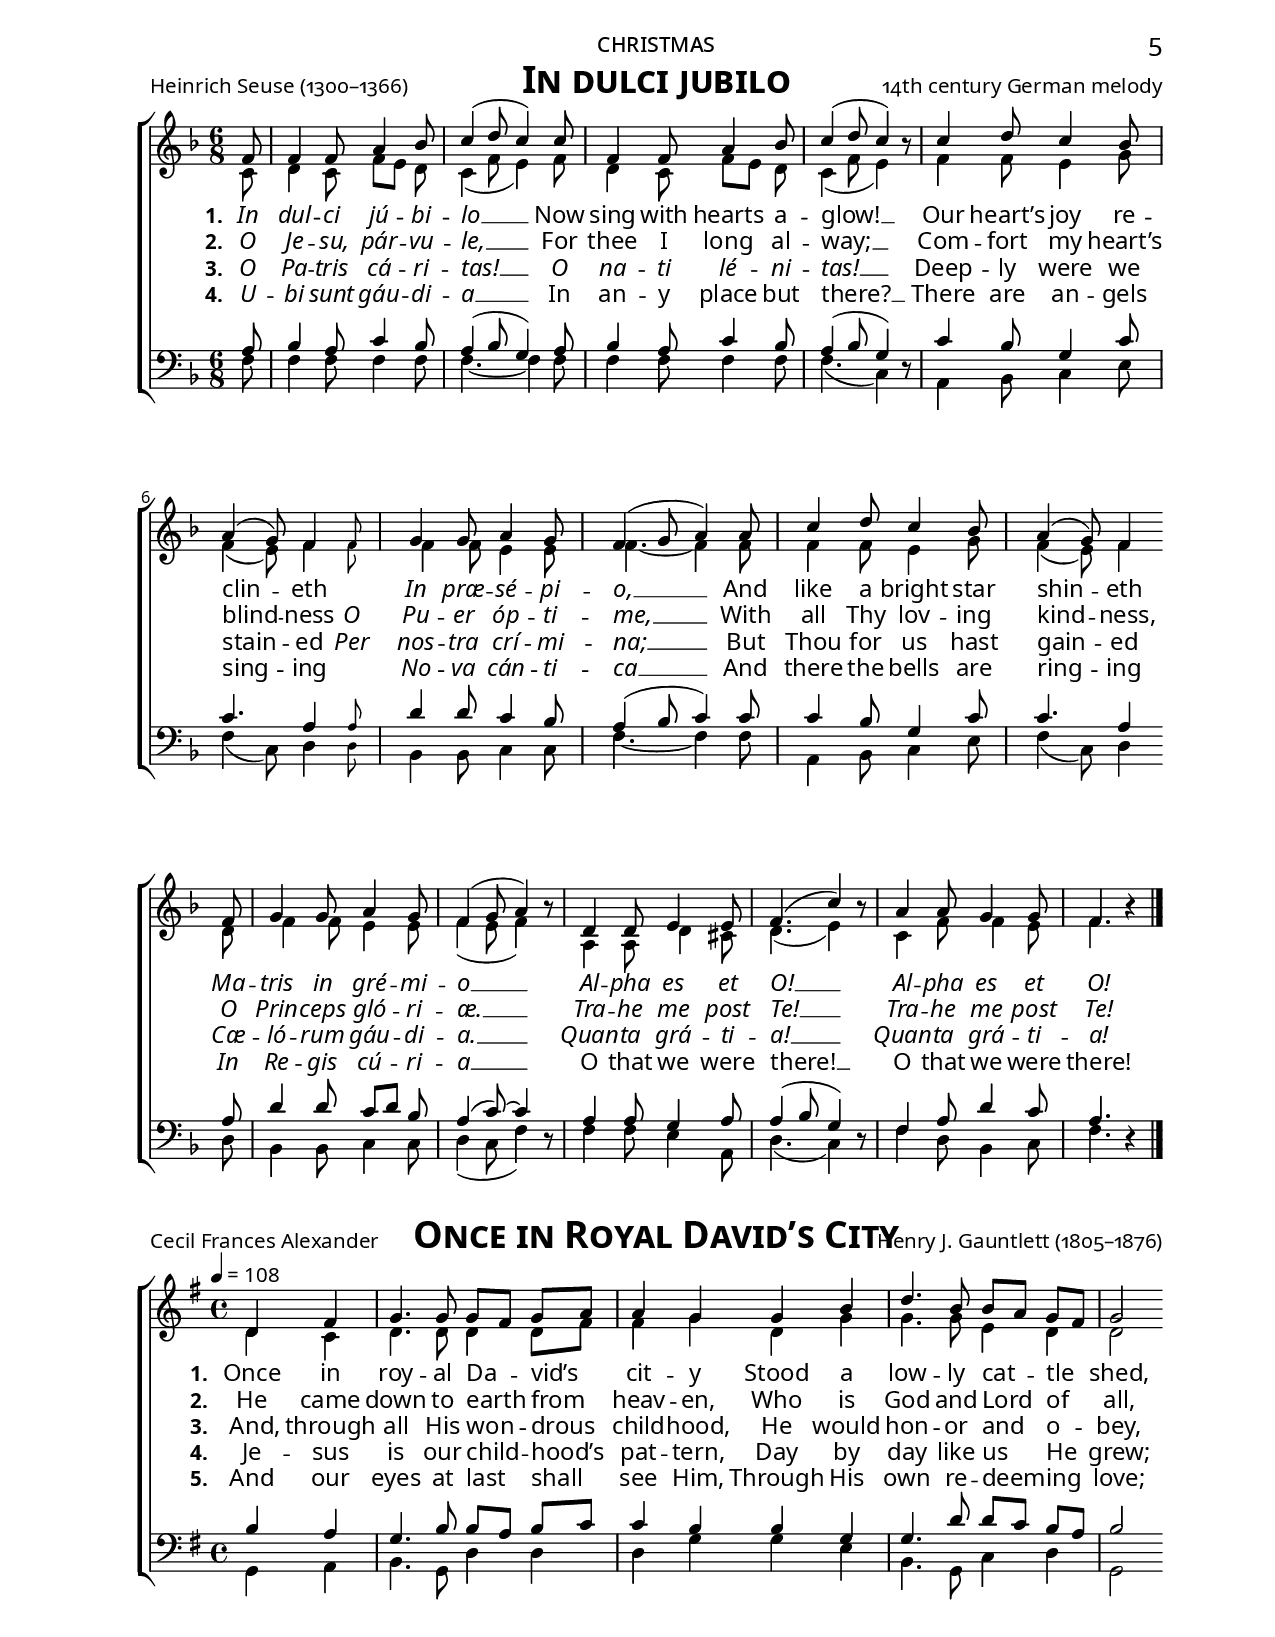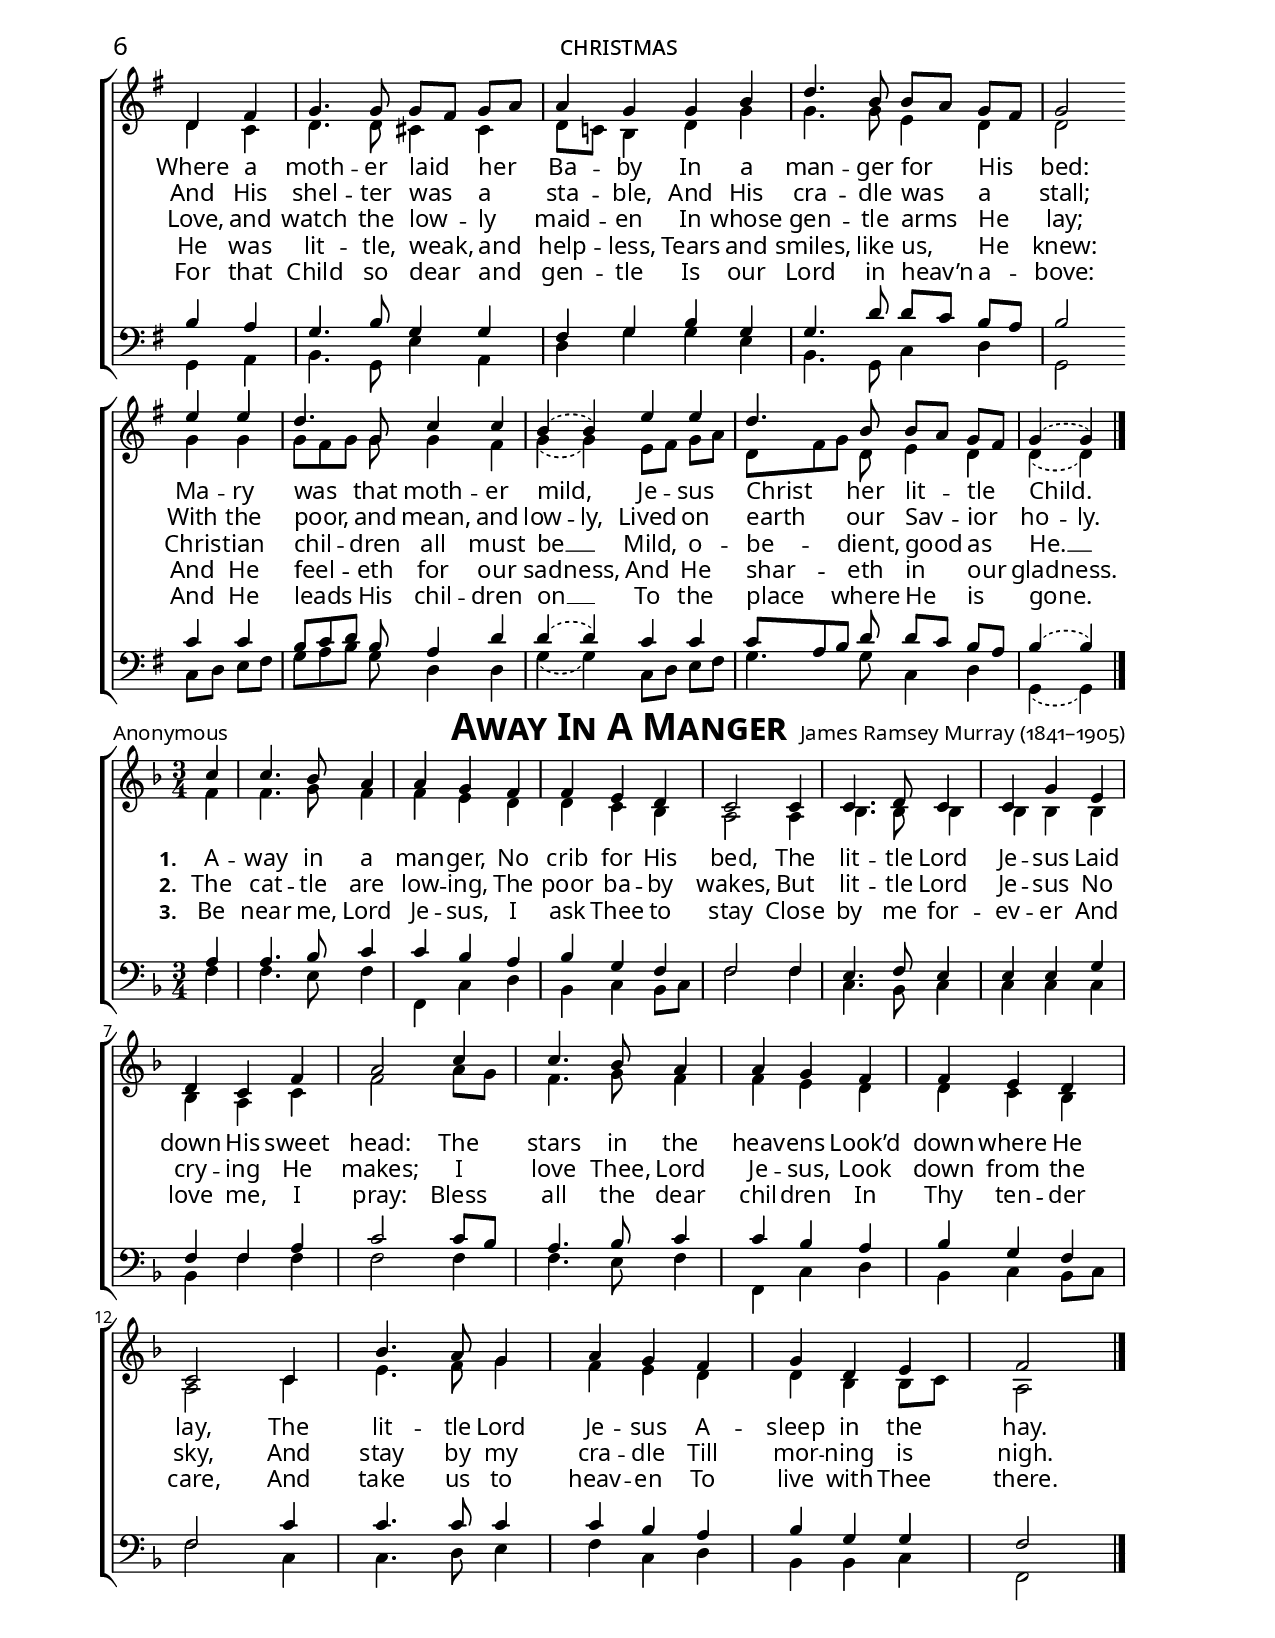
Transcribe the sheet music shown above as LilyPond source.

\version "2.14.2"
\include "util.ly"
\header {
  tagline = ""%\markup { "from" \concat{\italic "HymnsAndCarolsOfChristmas.com"}}
}
\paper {
  print-all-headers = ##t
  paper-height = 11\in
  paper-width = 8.5\in
  indent = 0\in
  %system-system-spacing = #'((basic-distance . 10) (padding . 0))
  system-system-spacing =
    #'((basic-distance . 0)
       (minimum-distance . 0)
       (padding . -5)
       (stretchability . 100))
  markup-system-spacing =
   #'((basic-distance . 0)
      (minimum-distance . 0)
      (padding . 0)
      (stretchability . 0))
  score-markup-spacing =
    #'((basic-distance . 0)
       (minimum-distance . 0)
       (padding . -20)
       (stretchability . 50))
  ragged-last-bottom = ##f
  ragged-bottom = ##f
  two-sided = ##t
  inner-margin = 1\in
  outer-margin = 0.75\in
  top-margin = 0.26\in
  bottom-margin = 0.25\in
  first-page-number = #005
  print-first-page-number = ##t
  headerLine = \markup{\override #'(font-name . "Garamond Premier Pro") \smallCapsOldStyle"christmas"}
  oddHeaderMarkup = \markup\fill-line{
     \override #'(font-name . "Garamond Premier Pro")\abs-fontsize #12.5
     \combine 
        \fill-line{"" \on-the-fly #print-page-number-check-first
        \oldStylePageNum""
        }
        \fill-line{\headerLine}
  }
  evenHeaderMarkup = \markup {
     \override #'(font-name . "Garamond Premier Pro")\abs-fontsize #12.5
     \combine
        \on-the-fly #print-page-number-check-first
        \oldStylePageNum""
        \fill-line{\headerLine}
  }
}
#(set-global-staff-size 18) \paper{ #(define fonts (make-pango-font-tree "Garamond Premier Pro" "Garamond Premier Pro" "Garamond Premier Pro" (/ 18 20))) }



global = {
  \key f \major
  \time 6/8
}

sopMusic = \relative c' {
  \partial 8 f8 |
  f4 f8 a4 bes8 |
  c4( d8 c4) c8 |
  f,4 f8 a4 bes8 |
  c4( d8 c4) b8\rest |
  c4 d8 c4 bes8 |
  
  a4( g8) f4 \teeny f8 \normalsize |
  g4 g8 a4 g8 |
  f4( g8 a4) a8 |
  c4 d8 c4 bes8 |
  a4( g8) f4 \bar"" \break f8 |
  
  g4 g8 a4 g8 |
  f4( g8 a4) b8\rest |
  d,4 d8 e4 e8 |
  f4.( c'4) b8\rest |
  a4 a8 g4 g8 |
  f4. b4\rest \bar "|."
}
sopWords = \lyricmode {
  
}

altoMusic = \relative c' {
  c8 |
  d4 c8 f[ e] d |
  c4( f8 e4) f8 |
  d4 c8 f[ e] d |
  c4( f8 e4) s8 |
  f4 f8 e4 g8 |
  
  f4( e8) f4 \teeny f8 \normalsize |
  f4 f8 e4 e8 |
  f4.~ f4 f8 |
  f4 f8 e4 g8 |
  f4( e8) f4 d8 |
  
  f4 f8 e4 e8 |
  f4( e8 f4) s8 |
  a,4 a8 d4 cis8 |
  d4.( e4) s8 |
  c4 f8 f4 e8 |
  f4. s4 \bar "|."

}
altoWords = \lyricmode {
  \dropLyricsV
  \set stanza = "1. "
  \markup\italic In \markup\italic dul -- \markup\italic ci \markup\italic jú -- \markup\italic bi -- \markup\italic lo __ Now sing with hearts a -- glow! __
  Our heart’s joy re -- clin -- eth "" \markup\italic In \markup\italic præ -- \markup\italic sé -- \markup\italic pi -- \markup\italic o, __
  And like a bright star shin -- eth
  \markup\italic Ma -- \markup\italic tris \markup\italic in \markup\italic gré -- \markup\italic mi -- \markup\italic o __
  \markup\italic Al -- \markup\italic pha \markup\italic es \markup\italic et \markup\italic O! __
  \markup\italic Al -- \markup\italic pha \markup\italic es \markup\italic et \markup\italic O!
}
altoWordsII = \lyricmode {
  \dropLyricsV
  \set stanza = "2. "
  \markup\italic O \markup\italic Je -- \markup\italic su, \markup\italic pár -- \markup\italic vu -- \markup\italic le, __
  For thee I long al -- way; __
  Com -- fort my heart’s blind -- ness
  \markup\italic O \markup\italic Pu -- \markup\italic er \markup\italic óp -- \markup\italic ti -- \markup\italic me, __
  With all Thy lov -- ing kind -- ness,
  \markup\italic O \markup\italic Prin -- \markup\italic ceps \markup\italic gló -- \markup\italic ri -- \markup\italic æ. __
  \markup\italic Tra -- \markup\italic he \markup\italic me \markup\italic post \markup\italic Te! __
  \markup\italic Tra -- \markup\italic he \markup\italic me \markup\italic post \markup\italic Te!
}
altoWordsIII = \lyricmode {
  \dropLyricsV
  \set stanza = "3. "
  \markup\italic O \markup\italic Pa -- \markup\italic tris \markup\italic cá -- \markup\italic ri -- \markup\italic tas! __
  \markup\italic O \markup\italic na -- \markup\italic ti \markup\italic lé -- \markup\italic ni -- \markup\italic tas! __
  Deep -- ly were we stain -- ed
  \markup\italic Per \markup\italic nos -- \markup\italic tra \markup\italic crí -- \markup\italic mi -- \markup\italic na; __
  But Thou for us hast gain -- ed
  \markup\italic Cæ -- \markup\italic ló -- \markup\italic rum \markup\italic gáu -- \markup\italic di -- \markup\italic a. __
  \markup\italic Quan -- \markup\italic ta \markup\italic grá -- \markup\italic ti -- \markup\italic a! __
  \markup\italic Quan -- \markup\italic ta \markup\italic grá -- \markup\italic ti -- \markup\italic a!
}
altoWordsIV = \lyricmode {
  \dropLyricsV
  \set stanza = "4. "
  \markup\italic U -- \markup\italic bi \markup\italic sunt \markup\italic gáu -- \markup\italic di -- \markup\italic a __
  In an -- y place but there? __
  There are an -- gels sing -- ing ""
  \markup\italic No -- \markup\italic va \markup\italic cán -- \markup\italic ti -- \markup\italic ca __
  And there the bells are ring -- ing
  \markup\italic In \markup\italic Re -- \markup\italic gis \markup\italic cú -- \markup\italic ri -- \markup\italic a __
  O that we were there! __
  O that we were there!
}

tenorMusic = \relative c' {
  a8 |
  bes4 a8 c4 bes8 |
  a4( bes8 g4) a8 |
  bes4 a8 c4 bes8 |
  a4( bes8 g4) s8 |
  c4 bes8 g4 c8 |
  
  c4. a4 \teeny a8 \normalsize |
  d4 d8 c4 bes8 |
  a4( bes8 c4) c8 |
  c4 bes8 g4 c8 |
  c4. a4 a8 |
  
  d4 d8 c[ d] bes |
  a4( c8)~ c4 s8 |
  a4 a8 g4 a8 |
  a4( bes8 g4) s8 |
  f4 a8 d4 c8 |
  a4. s4 \bar "|."
}
tenorWords = \lyricmode {

}

bassMusic = \relative c {
  f8 |
  f4 f8 f4 f8 |
  f4.~ f4 f8 |
  f4 f8 f4 f8 |
  f4.( c4) d8\rest |
  a4 bes8 c4 e8 |
  
  f4( c8) d4 \teeny d8 \normalsize |
  bes4 bes8 c4 c8 |
  f4.~ f4 f8 |
  a,4 bes8 c4 e8 |
  f4( c8) d4 d8 |
  
  bes4 bes8 c4 c8 |
  d4( c8 f4) d8\rest |
  f4 f8 e4 a,8 |
  d4.( c4) d8\rest |
  f4 d8 bes4 c8 |
  f4. d4\rest \bar "|."

}
bassWords = \lyricmode {

}

\score {
  <<
   \new ChoirStaff <<
%    \new Lyrics = sopranos \with { \override VerticalAxisGroup #'nonstaff-relatedstaff-spacing = #'((basic-distance . 1)) }
    \new Staff = women <<
      \new Voice = "sopranos" { \voiceOne << \global \sopMusic >> }
      \new Voice = "altos" { \voiceTwo << \global \altoMusic >> }
    >>
    \new Lyrics \with { alignAboveContext = "women" \override VerticalAxisGroup #'nonstaff-relatedstaff-spacing = #'((basic-distance . 1))} \lyricsto "sopranos" \sopWords
    \new Lyrics = "altosIV"  \with { alignBelowContext = "women" } \lyricsto "sopranos" \altoWordsIV
    \new Lyrics = "altosIII"  \with { alignBelowContext = "women" } \lyricsto "sopranos" \altoWordsIII
    \new Lyrics = "altosII"  \with { alignBelowContext = "women" } \lyricsto "sopranos" \altoWordsII
    \new Lyrics = "altos"  \with { alignBelowContext = "women" \override VerticalAxisGroup #'nonstaff-relatedstaff-spacing = #'((basic-distance . 1)) } \lyricsto "sopranos" \altoWords
   \new Staff = men <<
      \clef bass
      \new Voice = "tenors" { \voiceOne << \global \tenorMusic >> }
      \new Voice = "basses" { \voiceTwo << \global \bassMusic >> }
    >>
    \new Lyrics \with { alignAboveContext = "men" \override VerticalAxisGroup #'nonstaff-relatedstaff-spacing = #'((basic-distance . 1)) } \lyricsto "tenors" \tenorWords
    \new Lyrics \with { alignBelowContext = "men" \override VerticalAxisGroup #'nonstaff-relatedstaff-spacing = #'((basic-distance . 1)) } \lyricsto "basses" \bassWords
  >>
%    \new PianoStaff << \new Staff { \new Voice { \pianoRH } } \new Staff { \clef "bass" \pianoLH } >>
  >>
  \layout {
  \context {
    \Lyrics
    \override LyricText #'font-size = #1.3
  }
    \context {
      \Score
      \override SpacingSpanner #'base-shortest-duration = #(ly:make-moment 1 2)
      \override SpacingSpanner #'common-shortest-duration = #(ly:make-moment 1 2)
    }
    \context {
      % Remove all empty staves
      % \Staff \RemoveEmptyStaves \override VerticalAxisGroup #'remove-first = ##t
    }
    \context {
      \Lyrics
      \override LyricText #'X-offset = #center-on-word
    }
  }
  \header {
    title = \markup{\override #'(font-name . "Garamond Premier Pro Semibold"){ \abs-fontsize #18 \smallCapsOldStyle"In dulci jubilo"}}
    poet = \markup\oldStyleNum"Heinrich Seuse (1300–1366)"
    composer = \markup\oldStyleNum"14th century German melody"
    
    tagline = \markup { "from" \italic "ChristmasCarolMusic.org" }
  }
}





















global = {
  \key g \major
  \time 4/4
  \autoBeamOff
}

sopMusic = \relative c' {
  \tempo 4 = 108
  \partial 2 d4 fis |
  g4. g8 g[ fis] g[ a] |
  a4 g g b |
  
  d4. b8 b[ a] g[ fis] |
  g2 \bar""\break d4 fis |
  g4. g8 g[ fis] g[ a] |
  
  a4 g g b |
  d4. b8 b[ a] g[ fis] |
  g2 \bar""\break e'4 e |
  
  d4. g,8 c4 c |
  \slurDashed b4( b) e e |
  \slurSolid d4. b8 b[ a] g[ fis] |
  \slurDashed g4( g) \bar "|."
}
sopWords = \lyricmode {
  
}

altoMusic = \relative c' {
  d4 c |
  d4. d8 d4 d8[ fis] |
  fis4 g d g |
  g4. g8 e4 d |
  d2 d4 c |
  
  d4. d8 cis4 cis |
  d8[ c!] b4 d g |
  g4. g8 e4 d |
  d2 g4 g |
  
  g8[ fis g] g g4 fis |
  \slurDashed g4( g) e8[ fis] g[ a] |
  d,[ fis g] d e4 d |
  d( d) \bar "|."
}
altoWords = \lyricmode {
  \dropLyricsIX
  \set stanza = "1. "
  \set ignoreMelismata = ##t
  Once in roy -- al Da -- _ vid’s _ cit -- y
  Stood a low -- ly cat -- _ tle _ shed,
  Where a moth -- er laid _ her _ Ba -- by
  In a man -- ger for _ His _ bed:
  \set associatedVoice = "tenors"
  Ma -- ry was _ _ that moth -- er mild, _
  Je -- sus Christ _ _ her lit -- _ tle _ Child. _
}
altoWordsII = \lyricmode {
  \dropLyricsIX
  \set stanza = "2. "
  \set ignoreMelismata = ##t
  He came down to earth _ from _ heav -- en,
  Who is God and Lord _ of _ all,
  And His shel -- ter was _ a _ sta -- ble,
  And His cra -- dle was _ a _ stall;
  \set associatedVoice = "tenors"
  With the poor, _ _ and mean, and low -- ly,
  Lived on earth _ _ our Sav -- _ ior _ ho -- ly.
}
altoWordsIII = \lyricmode {
  \dropLyricsIX
  \set stanza = "3. "
  And, through all His won -- drous child -- hood,
    He would hon -- or and o -- bey,
  Love, and watch the low -- ly maid -- en
    In whose gen -- tle arms He lay;
  \set associatedVoice = "tenors"
  Chris -- tian chil -- dren all must be __
  Mild, o -- be -- dient, good as He. __
}
altoWordsIV = \lyricmode {
  \dropLyricsIX
  \set stanza = "4. "
  \set ignoreMelismata = ##t
  Je -- sus is our child -- _ hood’s _ pat -- tern,
  Day by day like us _ He _ grew;
  He was lit -- tle, weak, _ and _ help -- less,
  Tears and smiles, like us, _ He _ knew:
  \set associatedVoice = "tenors"
  And He feel -- _ _ eth for our sad -- ness,
  And He shar -- _ _ eth in _ our _ glad -- ness.
}
altoWordsV = \lyricmode {
  \dropLyricsIX
  \set ignoreMelismata = ##t
  \set stanza = "5. "
  And our eyes at last _ shall _ see Him,
  Through His own re -- deem -- _ ing _ love;
  For that Child so dear _ and _ gen -- tle
  Is our Lord in heav’n _ a -- _ bove:
  \set associatedVoice = "tenors"
  And He leads _ _ His chil -- dren on __ _
  To the place _ _ where He _ is _ gone. _
}

tenorMusic = \relative c' {
  b4 a |
  g4. b8 b[ a] b[ c] |
  c4 b b g |
  g4. d'8 d[ c] b[ a] |
  b2 b4 a |
  
  g4. b8 g4 g |
  fis g b g |
  g4. d'8 d[ c] b[ a] |
  b2 c4 c |
  
  b8[ c d] b a4 d |
  \slurDashed d4( d) c c |
  c8[ a b] d d[ c] b[ a] |
  b4( b) \bar "|."
}
tenorWords = \lyricmode {

}

bassMusic = \relative c {
  g4 a |
  b4. g8 d'4 d |
  d g g e |
  b4. g8 c4 d |
  g,2 g4 a |
  
  b4. g8 e'4 a, |
  d g g e |
  b4. g8 c4 d |
  g,2 c8[ d] e[ fis] |
  
  g[ a b] g d4 d |  
  \slurDashed g4( g) c,8[ d] e[ fis] |
  g4. g8 c,4 d |
  g,( g) \bar "|."
}
bassWords = \lyricmode {

}

\score {
  <<
   \new ChoirStaff <<
%    \new Lyrics = sopranos \with { \override VerticalAxisGroup #'nonstaff-relatedstaff-spacing = #'((basic-distance . 1)) }
    \new Staff = women <<
      \new Voice = "sopranos" { \voiceOne << \global \sopMusic >> }
      \new Voice = "altos" { \voiceTwo << \global \altoMusic >> }
    >>
   \new Staff = men <<
      \clef bass
      \new Voice = "tenors" { \voiceOne << \global \tenorMusic >> }
      \new Voice = "basses" { \voiceTwo << \global \bassMusic >> }
    >>
    \new Lyrics \with { alignAboveContext = "women" } \lyricsto "sopranos" \sopWords
    \new Lyrics = "altosV"  \with { alignBelowContext = "women" } \lyricsto "sopranos" \altoWordsV
    \new Lyrics = "altosIV"  \with { alignBelowContext = "women" } \lyricsto "sopranos" \altoWordsIV
    \new Lyrics = "altosIII"  \with { alignBelowContext = "women" } \lyricsto "sopranos" \altoWordsIII
    \new Lyrics = "altosII"  \with { alignBelowContext = "women" } \lyricsto "sopranos" \altoWordsII
    \new Lyrics = "altos"  \with { alignBelowContext = "women" \override VerticalAxisGroup #'nonstaff-relatedstaff-spacing = #'((padding . -0.5)) } \lyricsto "sopranos" \altoWords
    \new Lyrics \with { alignAboveContext = "men" \override VerticalAxisGroup #'nonstaff-relatedstaff-spacing = #'((basic-distance . 1)) } \lyricsto "tenors" \tenorWords
    \new Lyrics \with { alignBelowContext = "men" \override VerticalAxisGroup #'nonstaff-relatedstaff-spacing = #'((basic-distance . 1)) } \lyricsto "basses" \bassWords
  >>
%    \new PianoStaff << \new Staff { \new Voice { \pianoRH } } \new Staff { \clef "bass" \pianoLH } >>
  >>
  \layout {
  \context {
    \Lyrics
    \override LyricText #'font-size = #1.3
  }
    \context {
      \Score
      %\override SpacingSpanner #'base-shortest-duration = #(ly:make-moment 1 8)
      %\override SpacingSpanner #'common-shortest-duration = #(ly:make-moment 1 4)
    }
    \context {
      % Remove all empty staves
      % \Staff \RemoveEmptyStaves \override VerticalAxisGroup #'remove-first = ##t
    }
    \context {
      \Lyrics
      \override LyricText #'X-offset = #center-on-word
    }
  }
  \header {
    title = \markup{\override #'(font-name . "Garamond Premier Pro Semibold"){ \abs-fontsize #18 \smallCapsOldStyle"Once in Royal David’s City"}}
    poet = \markup\oldStyleNum"Cecil Frances Alexander" % (1818–1895)"
    composer = \markup\oldStyleNum"Henry J. Gauntlett (1805–1876)"
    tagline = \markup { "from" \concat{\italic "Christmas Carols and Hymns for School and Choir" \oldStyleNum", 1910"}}
  }
}
















\paper {
  scoreTitleMarkup = \markup {
    \fill-line {
      \fromproperty #'header:poet
      \fontsize #4 \bold \fromproperty #'header:title
      \fromproperty #'header:composer
    }
  }
}
global = {
  \key f \major
  \time 3/4
  \autoBeamOff
}

sopMusic = \relative c'' {
  \partial 4 c4 |
  c4. bes8 a4 |
  a g f |
  f e d |
  c2 c4 |
  c4. d8 c4 |
  
  c g' e |
  d c f |
  a2 c4 |
  c4. bes8 a4 |
  \slurDashed a g f |
  
  f e d |
  c2 c4 |
  bes'4. a8 g4 |
  a g f |
  g d e |
  f2 \bar "|."
%{IF_LESSER
\pageBreak
%}%END_IF_LESSER
}
sopWords = \lyricmode {
  
}

altoMusic = \relative c' {
  f4 |
  f4. g8 f4 |
  f e d |
  d c bes |
  a2 a4 |
  bes4. bes8 bes4 |
  
  bes bes bes |
  bes a c |
  f2 a8[ g] |
  f4. g8 f4 |
  f e d |
  
  d c bes |
  a2 c4 |
  e4. f8 g4 |
  f e d |
  d bes bes8[ c] |
  a2 \bar "|."
}
altoWords = \lyricmode {
  \dropLyricsIV
  \set stanza = "1. "
  A -- way in a man -- ger,
  No crib for His bed,
  The lit -- tle Lord Je -- sus
  Laid down His sweet head:
  The stars in the heav -- ens
  Look’d down where He lay,
  The lit -- tle Lord Je -- sus
  A -- sleep in the hay.
}
altoWordsII = \lyricmode {
  \dropLyricsIV
  \set stanza = "2. "
  The cat -- tle are low -- ing,
  The poor ba -- by wakes,
  But lit -- tle Lord Je -- sus
  No cry -- ing He makes;
  I love Thee, Lord Je -- sus,
  Look down from the sky,
  And stay by my cra -- dle
  Till mor -- ning is nigh.
}
altoWordsIII = \lyricmode {
  \dropLyricsIV
  \set stanza = "3. "
  Be near me, Lord Je -- sus,
  I ask Thee to stay
  Close by me for -- ev -- er
  And love me, I pray:
  Bless all the dear chil -- dren
  In Thy ten -- der care,
  And take us to heav -- en
  To live with Thee there.
}
altoWordsIV = \lyricmode {
}

tenorMusic = \relative c {
  a'4 |
  a4. bes8 c4 |
  c bes a |
  bes g f |
  f2 f4 |
  e4. f8 e4 |
  
  e e g |
  f f a |
  c2 c8[ bes] |
  a4. bes8 c4 |
  c bes a |
  
  bes g f |
  f2 c'4 |
  c4. c8 c4 |
  c bes a |
  bes g g |
  f2 \bar "|."
}
tenorWords = \lyricmode {

}

bassMusic = \relative c {
  f4 |
  f4. e8 f4 |
  f,4 c' d |
  bes c bes8[ c] |
  f2 f4 |
  c4. bes8 c4 |
  
  c c c |
  bes f' f |
  f2 f4 |
  f4. e8 f4 |
  f, c' d |
  
  bes c bes8[ c] |
  f2 c4 |
  c4. d8 e4 |
  f c d |
  bes bes c4 |
  f,2 \bar "|."
}
bassWords = \lyricmode {

}

\score {
  <<
   \new ChoirStaff <<
%    \new Lyrics = sopranos \with { \override VerticalAxisGroup #'nonstaff-relatedstaff-spacing = #'((basic-distance . 1)) }
    \new Staff = women <<
      \new Voice = "sopranos" { \voiceOne << \global \sopMusic >> }
      \new Voice = "altos" { \voiceTwo << \global \altoMusic >> }
    >>
    \new Lyrics \with { alignAboveContext = "women" } \lyricsto "sopranos" \sopWords
    \new Lyrics = "altosIV"  \with { alignBelowContext = "women" } \lyricsto "sopranos" \altoWordsIV
    \new Lyrics = "altosIII"  \with { alignBelowContext = "women" } \lyricsto "sopranos" \altoWordsIII
    \new Lyrics = "altosII"  \with { alignBelowContext = "women" } \lyricsto "sopranos" \altoWordsII
    \new Lyrics = "altos"  \with { alignBelowContext = "women" } \lyricsto "sopranos" \altoWords
   \new Staff = men <<
      \clef bass
      \new Voice = "tenors" { \voiceOne << \global \tenorMusic >> }
      \new Voice = "basses" { \voiceTwo << \global \bassMusic >> }
    >>
    \new Lyrics \with { alignAboveContext = "men" \override VerticalAxisGroup #'nonstaff-relatedstaff-spacing = #'((basic-distance . 1)) } \lyricsto "tenors" \tenorWords
    \new Lyrics \with { alignBelowContext = "men" \override VerticalAxisGroup #'nonstaff-relatedstaff-spacing = #'((basic-distance . 1)) } \lyricsto "basses" \bassWords
  >>
%    \new PianoStaff << \new Staff { \new Voice { \pianoRH } } \new Staff { \clef "bass" \pianoLH } >>
  >>
  \layout {
  \context {
    \Lyrics
    \override LyricText #'font-size = #1.3
  }
    %#(layout-set-staff-size 13)
    #(define fonts (make-pango-font-tree "Garamond Premier Pro" "Garamond Premier Pro" "Garamond Premier Pro" (/ 18 20)))
    #(define fonts (make-pango-font-tree "Garamond Premier Pro" "Garamond Premier Pro" "Garamond Premier Pro" (/ 17.8 20)))
    \context {
      \Score
      \override SpacingSpanner #'base-shortest-duration = #(ly:make-moment 1 2)
      \override SpacingSpanner #'common-shortest-duration = #(ly:make-moment 1 2)
    }
    \context {
      % Remove all empty staves
      % \Staff \RemoveEmptyStaves \override VerticalAxisGroup #'remove-first = ##t
    }
    \context {
      \Lyrics
      \override LyricText #'X-offset = #center-on-word
    }
  }
  \header {
    title = \markup{\override #'(font-name . "Garamond Premier Pro Semibold"){ \abs-fontsize #18 \smallCapsOldStyle"Away In A Manger"}}
    poet = \markup\oldStyleNum"Anonymous"
    composer = \markup\oldStyleNum"James Ramsey Murray (1841–1905)"
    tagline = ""%\markup { "from" \italic {ChristmasCarolMusic.org}}
  }
}
